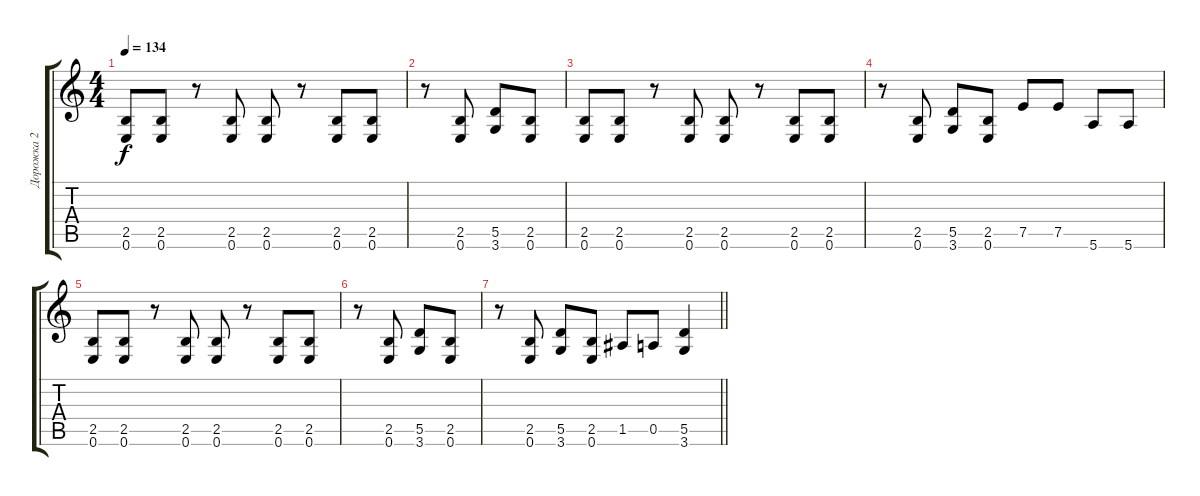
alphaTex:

\track ("Дорожка 2" "Дорожка 2") {instrument distortionguitar}
\staff {score tabs}
\tuning (E4 B3 G3 D3 A2 E2) {hide}
\ts (4 4)
\tempo 134
\clef g2
\ks c
(2.5 0.6).8{dy f} (2.5 0.6).8 r.8 (2.5 0.6).8 (2.5 0.6).8 r.8 (2.5 0.6).8 (2.5 0.6).8 |
r.8 (2.5 0.6).8 (5.5 3.6).8 (2.5 0.6).8 |
(2.5 0.6).8 (2.5 0.6).8 r.8 (2.5 0.6).8 (2.5 0.6).8 r.8 (2.5 0.6).8 (2.5 0.6).8 |
r.8 (2.5 0.6).8 (5.5 3.6).8 (2.5 0.6).8 7.5.8 7.5.8 5.6.8 5.6.8 |
(2.5 0.6).8 (2.5 0.6).8 r.8 (2.5 0.6).8 (2.5 0.6).8 r.8 (2.5 0.6).8 (2.5 0.6).8 |
r.8 (2.5 0.6).8 (5.5 3.6).8 (2.5 0.6).8 |
\barLineRight lightlight
r.8 (2.5 0.6).8 (5.5 3.6).8 (2.5 0.6).8 1.5.8 0.5.8 (5.5 3.6).4
